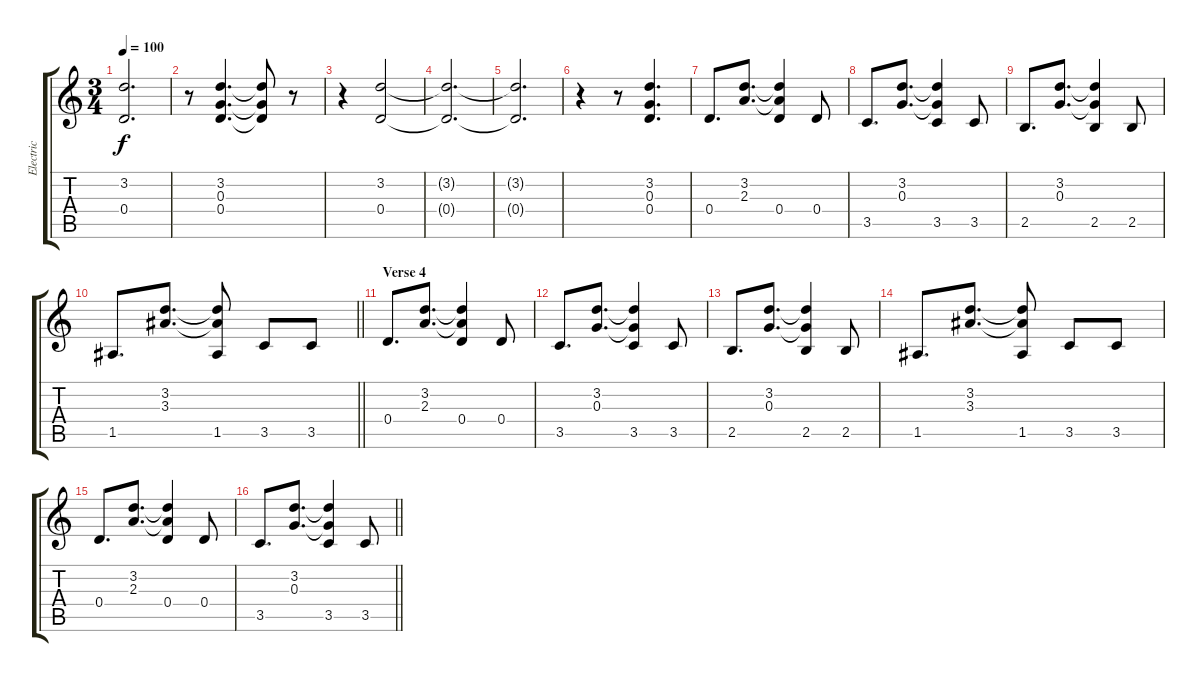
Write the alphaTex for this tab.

\track ("Electric" "Electric") {instrument overdrivenguitar}
\staff {score tabs}
\tuning (E4 B3 G3 D3 A2 E2) {hide}
\ts (3 4)
\tempo 100
\clef g2
\ks c
(3.2{t} 0.4{t}).2{d dy f} |
r.8 (3.2 0.3 0.4).4{d} (3.2{t} 0.3{t} 0.4{t}).8 r.8 |
r.4 (3.2 0.4).2 |
(3.2{t} 0.4{t}).2{d} |
(3.2{t} 0.4{t}).2{d} |
r.4 r.8 (3.2 0.3 0.4).4{d} |
0.4.8{d} (3.2 2.3).8{d} (3.2{t} 2.3{t} 0.4).4 0.4.8 |
3.5.8{d} (3.2 0.3).8{d} (3.2{t} 0.3{t} 3.5).4 3.5.8 |
2.5.8{d} (3.2 0.3).8{d} (3.2{t} 0.3{t} 2.5).4 2.5.8 |
\barLineRight lightlight
1.5.8{d} (3.2 3.3).8{d} (3.2{t} 3.3{t} 1.5).8 3.5.8 3.5.8 |
\section ("" "Verse 4")
0.4.8{d} (3.2 2.3).8{d} (3.2{t} 2.3{t} 0.4).4 0.4.8 |
3.5.8{d} (3.2 0.3).8{d} (3.2{t} 0.3{t} 3.5).4 3.5.8 |
2.5.8{d} (3.2 0.3).8{d} (3.2{t} 0.3{t} 2.5).4 2.5.8 |
1.5.8{d} (3.2 3.3).8{d} (3.2{t} 3.3{t} 1.5).8 3.5.8 3.5.8 |
0.4.8{d} (3.2 2.3).8{d} (3.2{t} 2.3{t} 0.4).4 0.4.8 |
\barLineRight lightlight
3.5.8{d} (3.2 0.3).8{d} (3.2{t} 0.3{t} 3.5).4 3.5.8
